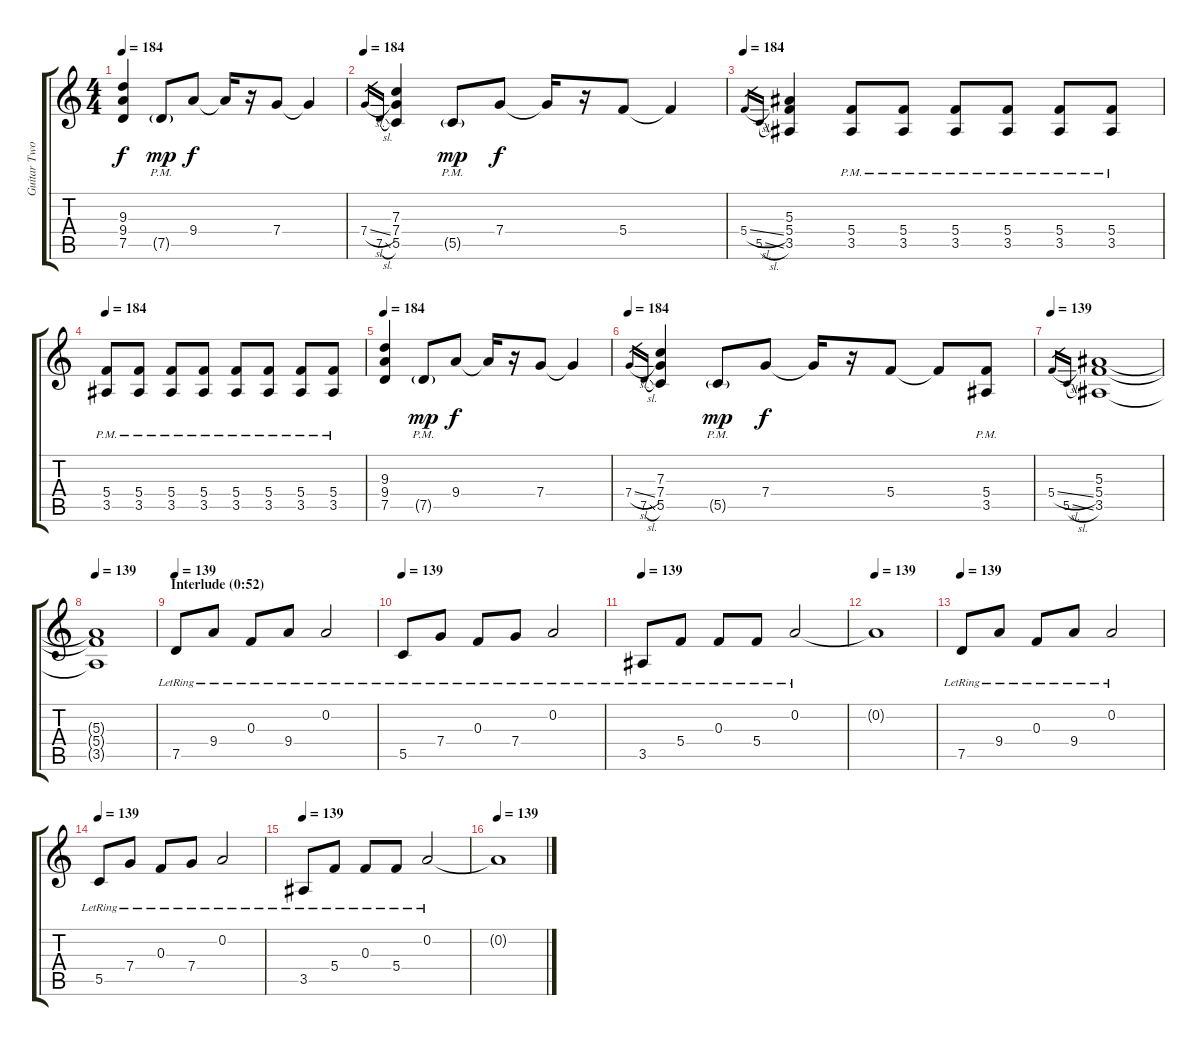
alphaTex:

\track ("Guitar Two" "Guitar Two") {instrument overdrivenguitar}
\staff {score tabs}
\tuning (D4 A3 F3 C3 G2 C2) {hide}
\ts (4 4)
\tempo 184
\clef g2
\ks c
(9.3 9.4 7.5).4{dy f} 7.5{g pm}.8{dy mp} 9.4.8{dy f} 9.4{t}.16 r.16 7.4.8 7.4{t}.4 |
\tempo 184
7.4{sl}.16{gr} 7.5{sl}.16{gr} (7.3 7.4 5.5).4 5.5{g pm}.8{dy mp} 7.4.8{dy f} 7.4{t}.16 r.16 5.4.8 5.4{t}.4 |
\tempo 184
5.4{sl}.16{gr} 5.5{sl}.16{gr} (5.3 5.4 3.5).4 (5.4{pm} 3.5{pm}).8 (5.4{pm} 3.5{pm}).8 (5.4{pm} 3.5{pm}).8 (5.4{pm} 3.5{pm}).8 (5.4{pm} 3.5{pm}).8 (5.4{pm} 3.5{pm}).8 |
\tempo 184
(5.4{pm} 3.5{pm}).8 (5.4{pm} 3.5{pm}).8 (5.4{pm} 3.5{pm}).8 (5.4{pm} 3.5{pm}).8 (5.4{pm} 3.5{pm}).8 (5.4{pm} 3.5{pm}).8 (5.4{pm} 3.5{pm}).8 (5.4{pm} 3.5{pm}).8 |
\tempo 184
(9.3 9.4 7.5).4 7.5{g pm}.8{dy mp} 9.4.8{dy f} 9.4{t}.16 r.16 7.4.8 7.4{t}.4 |
\tempo 184
7.4{sl}.16{gr} 7.5{sl}.16{gr} (7.3 7.4 5.5).4 5.5{g pm}.8{dy mp} 7.4.8{dy f} 7.4{t}.16 r.16 5.4.8 5.4{t}.8 (5.4{pm} 3.5{pm}).8 |
\tempo 139
5.4{sl}.16{gr} 5.5{sl}.16{gr} (5.3 5.4 3.5).1{volume 0} |
\tempo 139
(5.3{t} 5.4{t} 3.5{t}).1 |
\section ("" "Interlude (0:52)")
\tempo 139
7.5{lr}.8{volume 16 instrument electricguitarclean} 9.4{lr}.8 0.3{lr}.8 9.4{lr}.8 0.2{lr}.2 |
\tempo 139
5.5{lr}.8{instrument electricguitarclean} 7.4{lr}.8 0.3{lr}.8 7.4{lr}.8 0.2{lr}.2 |
\tempo 139
3.5{lr}.8{instrument electricguitarclean} 5.4{lr}.8 0.3{lr}.8 5.4{lr}.8 0.2{lr}.2 |
\tempo 139
0.2{t}.1 |
\tempo 139
7.5{lr}.8{instrument electricguitarclean} 9.4{lr}.8 0.3{lr}.8 9.4{lr}.8 0.2{lr}.2 |
\tempo 139
5.5{lr}.8{instrument electricguitarclean} 7.4{lr}.8 0.3{lr}.8 7.4{lr}.8 0.2{lr}.2 |
\tempo 139
3.5{lr}.8{instrument electricguitarclean} 5.4{lr}.8 0.3{lr}.8 5.4{lr}.8 0.2{lr}.2 |
\tempo 139
0.2{t}.1
